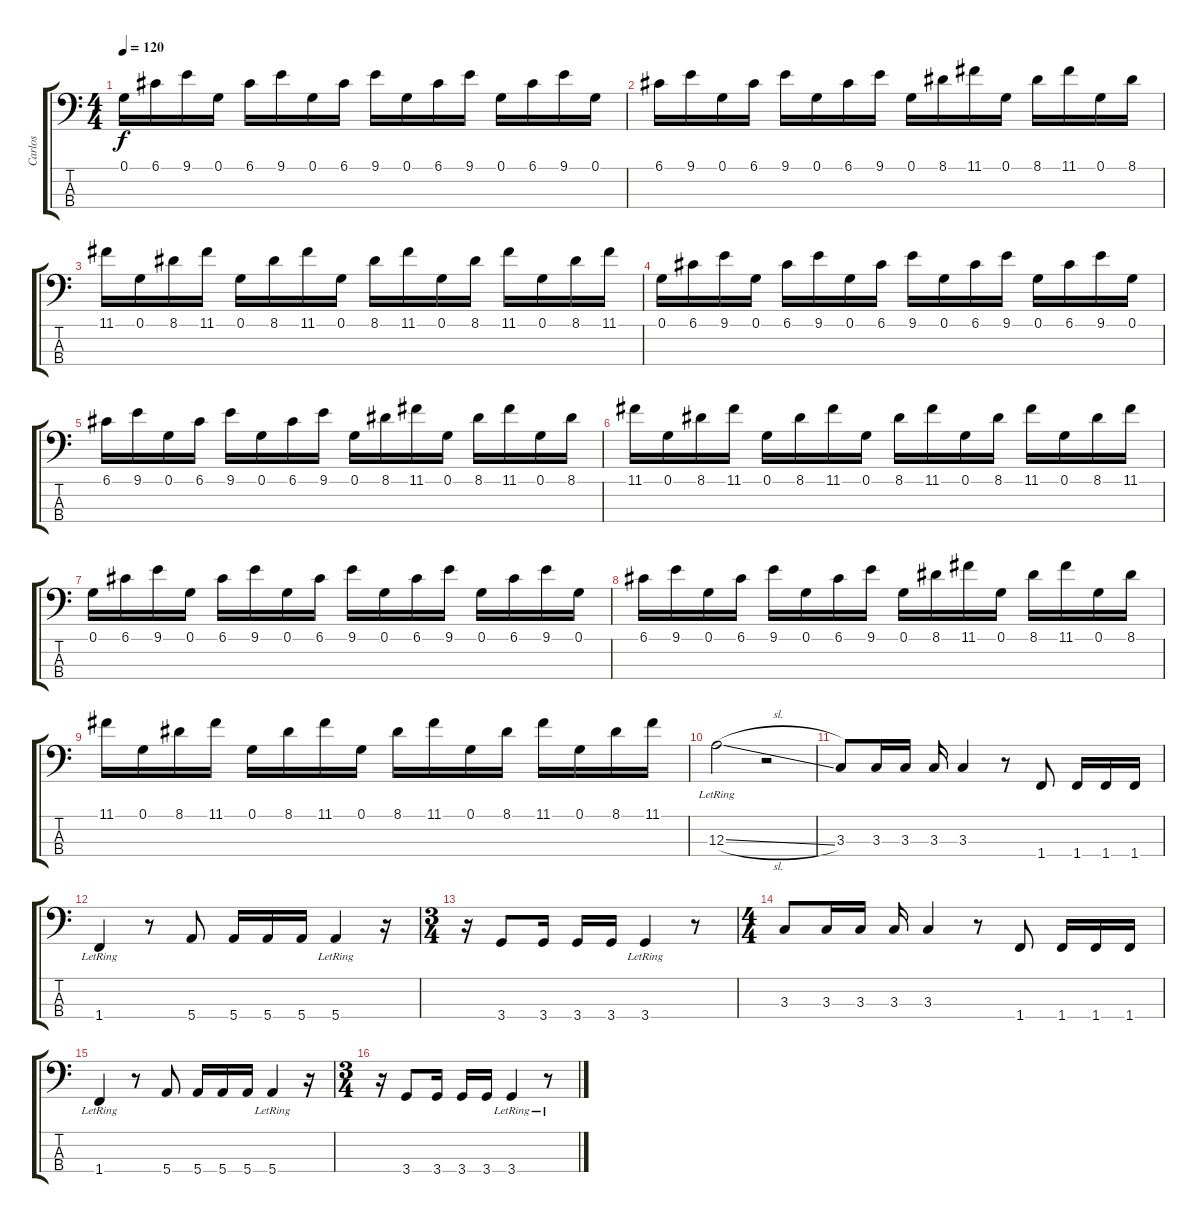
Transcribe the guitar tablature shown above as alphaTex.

\track ("Carlos" "Carlos") {instrument electricbassfinger}
\staff {score tabs}
\tuning (G2 D2 A1 E1) {hide}
\ts (4 4)
\tempo 120
\clef f4
\ks c
0.1.16{dy f} 6.1.16 9.1.16 0.1.16 6.1.16 9.1.16 0.1.16 6.1.16 9.1.16 0.1.16 6.1.16 9.1.16 0.1.16 6.1.16 9.1.16 0.1.16 |
6.1.16 9.1.16 0.1.16 6.1.16 9.1.16 0.1.16 6.1.16 9.1.16 0.1.16 8.1.16 11.1.16 0.1.16 8.1.16 11.1.16 0.1.16 8.1.16 |
11.1.16 0.1.16 8.1.16 11.1.16 0.1.16 8.1.16 11.1.16 0.1.16 8.1.16 11.1.16 0.1.16 8.1.16 11.1.16 0.1.16 8.1.16 11.1.16 |
0.1.16 6.1.16 9.1.16 0.1.16 6.1.16 9.1.16 0.1.16 6.1.16 9.1.16 0.1.16 6.1.16 9.1.16 0.1.16 6.1.16 9.1.16 0.1.16 |
6.1.16 9.1.16 0.1.16 6.1.16 9.1.16 0.1.16 6.1.16 9.1.16 0.1.16 8.1.16 11.1.16 0.1.16 8.1.16 11.1.16 0.1.16 8.1.16 |
11.1.16 0.1.16 8.1.16 11.1.16 0.1.16 8.1.16 11.1.16 0.1.16 8.1.16 11.1.16 0.1.16 8.1.16 11.1.16 0.1.16 8.1.16 11.1.16 |
0.1.16 6.1.16 9.1.16 0.1.16 6.1.16 9.1.16 0.1.16 6.1.16 9.1.16 0.1.16 6.1.16 9.1.16 0.1.16 6.1.16 9.1.16 0.1.16 |
6.1.16 9.1.16 0.1.16 6.1.16 9.1.16 0.1.16 6.1.16 9.1.16 0.1.16 8.1.16 11.1.16 0.1.16 8.1.16 11.1.16 0.1.16 8.1.16 |
11.1.16 0.1.16 8.1.16 11.1.16 0.1.16 8.1.16 11.1.16 0.1.16 8.1.16 11.1.16 0.1.16 8.1.16 11.1.16 0.1.16 8.1.16 11.1.16 |
12.3{sl lr}.2 r.2 |
3.3.8 3.3.16 3.3.16 3.3.16 3.3.4 r.8 1.4.8 1.4.16 1.4.16 1.4.16 |
1.4{lr}.4 r.8 5.4.8 5.4.16 5.4.16 5.4.16 5.4{lr}.4 r.16 |
\ts (3 4)
r.16 3.4.8 3.4.16 3.4.16 3.4.16 3.4{lr}.4 r.8 |
\ts (4 4)
3.3.8 3.3.16 3.3.16 3.3.16 3.3.4 r.8 1.4.8 1.4.16 1.4.16 1.4.16 |
1.4{lr}.4 r.8 5.4.8 5.4.16 5.4.16 5.4.16 5.4{lr}.4 r.16 |
\ts (3 4)
r.16 3.4.8 3.4.16 3.4.16 3.4.16 3.4{lr}.4 r.8
